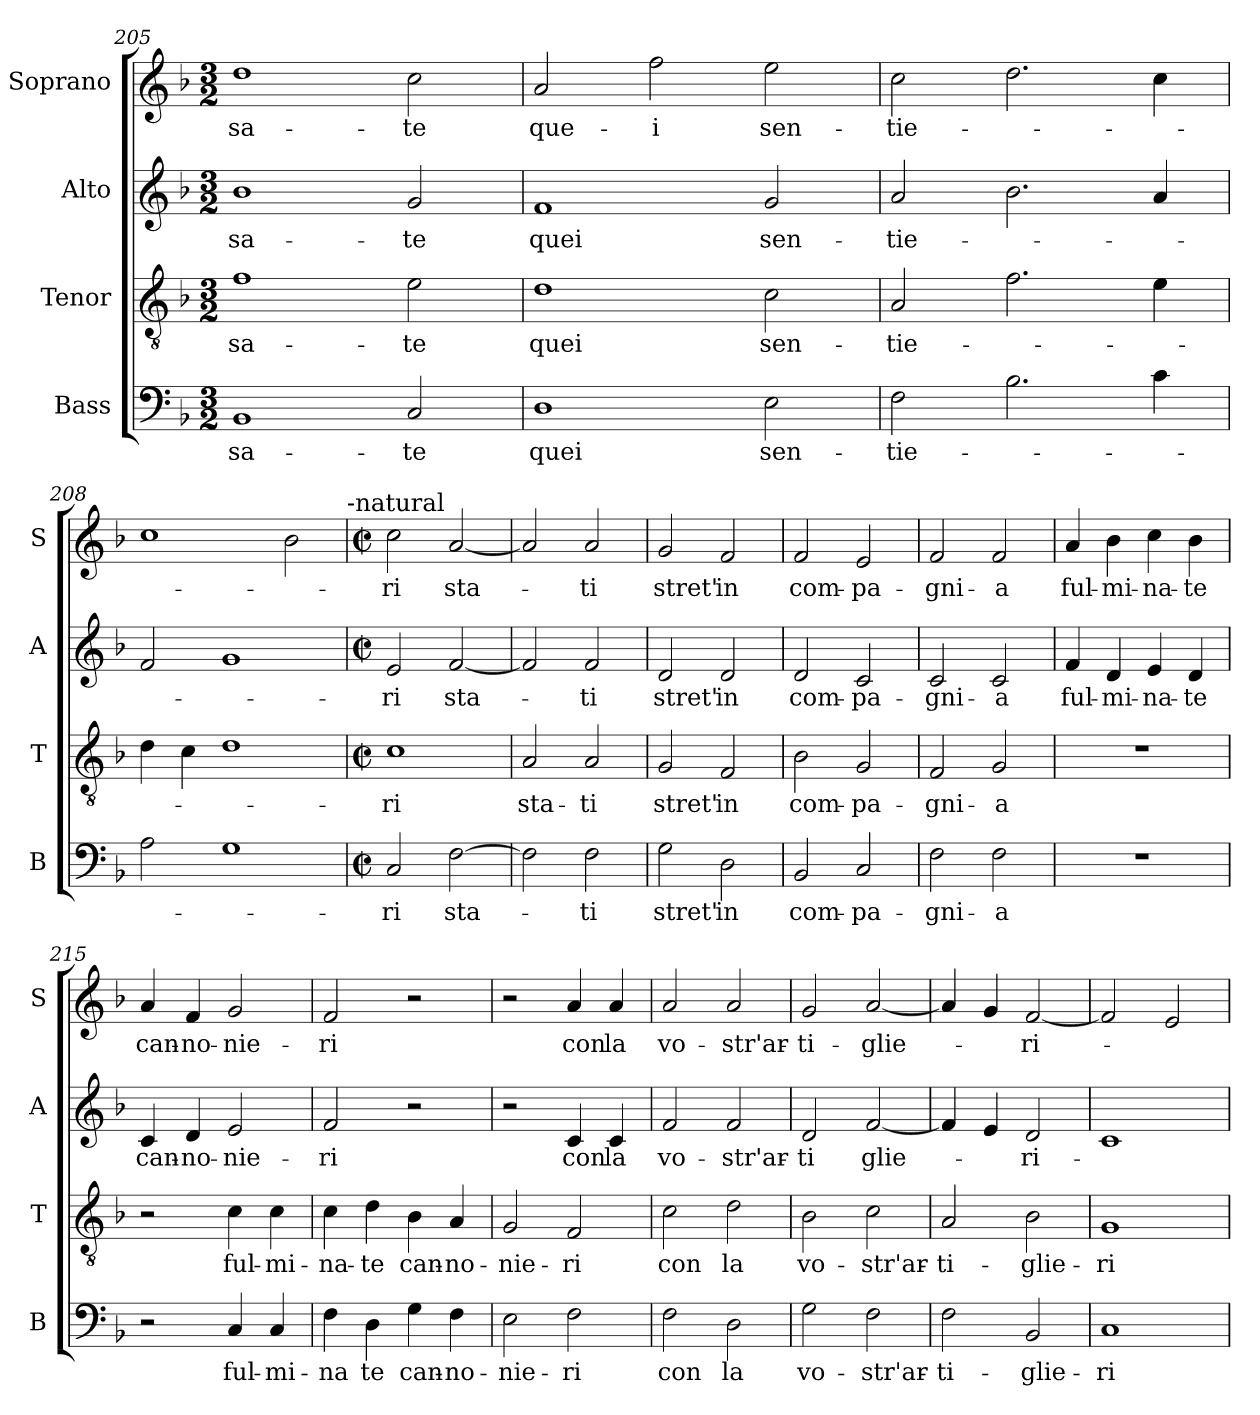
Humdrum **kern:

**kern	**text	**kern	**text	**kern	**text	**kern	**text
*part4	*part4	*part3	*part3	*part2	*part2	*part1	*part1
*staff4	*staff4	*staff3	*staff3	*staff2	*staff2	*staff1	*staff1
*I"Bass	*	*I"Tenor	*	*I"Alto	*	*I"Soprano	*
*I'B	*	*I'T	*	*I'A	*	*I'S	*
*clefF4	*	*clefGv2	*	*clefG2	*	*clefG2	*
*k[b-]	*	*k[b-]	*	*k[b-]	*	*k[b-]	*
*F:	*	*F:	*	*F:	*	*F:	*
*M3/2	*	*M3/2	*	*M3/2	*	*M3/2	*
=205	=205	=205	=205	=205	=205	=205	=205
1BB-	-sa-	1f	-sa-	1b-	-sa-	1dd	-sa-
2C/	-te	2e\	-te	2g/	-te	2cc\	-te
=206	=206	=206	=206	=206	=206	=206	=206
1D	quei	1d	quei	1f	quei	2a/	que-
.	.	.	.	.	.	2ff\	-i
2E\	sen-	2c\	sen-	2g/	sen-	2ee\	sen-
=207	=207	=207	=207	=207	=207	=207	=207
2F\	-tie-	2A/	-tie-	2a/	-tie-	2cc\	-tie-
2.B-\	.	2.f\	.	2.b-\	.	2.dd\	.
4c\	.	4e\	.	4a/	.	4cc\	.
=208	=208	=208	=208	=208	=208	=208	=208
2A\	.	4d\	.	2f/	.	1cc	.
.	.	4c\	.	.	.	.	.
1G	.	1d	.	1g	.	.	.
.	.	.	.	.	.	2b-\	.
!	!	!	!	!	!	!LO:TX:a:t=-natural	!
=209	=209	=209	=209	=209	=209	=209	=209
*M2/2	*	*M2/2	*	*M2/2	*	*M2/2	*
*met(c|)	*	*met(c|)	*	*met(c|)	*	*met(c|)	*
2C/	-ri	1c	-ri	2e/	-ri	2cc\	-ri
[2F\	sta-	.	.	[2f/	sta-	[2a/	sta-
=210	=210	=210	=210	=210	=210	=210	=210
2F\]	.	2A/	sta-	2f/]	.	2a/]	.
2F\	-ti	2A/	-ti	2f/	-ti	2a/	-ti
!!LO:LB:g=z
=211	=211	=211	=211	=211	=211	=211	=211
2G\	stret'	2G/	stret'	2d/	stret'	2g/	stret'
2D\	in	2F/	in	2d/	in	2f/	in
=212	=212	=212	=212	=212	=212	=212	=212
2BB-/	com-	2B-\	com-	2d/	com-	2f/	com-
2C/	-pa-	2G/	-pa-	2c/	-pa-	2e/	-pa-
=213	=213	=213	=213	=213	=213	=213	=213
2F\	-gni-	2F/	-gni-	2c/	-gni-	2f/	-gni-
2F\	-a	2G/	-a	2c/	-a	2f/	-a
=214	=214	=214	=214	=214	=214	=214	=214
1r	.	1r	.	4f/	ful-	4a/	ful-
.	.	.	.	4d/	-mi-	4b-\	-mi-
.	.	.	.	4e/	-na-	4cc\	-na-
.	.	.	.	4d/	-te	4b-\	-te
=215	=215	=215	=215	=215	=215	=215	=215
2r	.	2r	.	4c/	can-	4a/	can-
.	.	.	.	4d/	-no-	4f/	-no-
4C/	ful-	4c\	ful-	2e/	-nie-	2g/	-nie-
4C/	-mi-	4c\	-mi-	.	.	.	.
=216	=216	=216	=216	=216	=216	=216	=216
4F\	-na	4c\	-na-	2f/	-ri	2f/	-ri
4D\	te	4d\	-te	.	.	.	.
4G\	can-	4B-\	can-	2r	.	2r	.
4F\	-no-	4A/	-no-	.	.	.	.
=217	=217	=217	=217	=217	=217	=217	=217
2E\	-nie-	2G/	-nie-	2r	.	2r	.
2F\	-ri	2F/	-ri	4c/	con	4a/	con
.	.	.	.	4c/	la	4a/	la
!!LO:PB:g=z
=218	=218	=218	=218	=218	=218	=218	=218
2F\	con	2c\	con	2f/	vo-	2a/	vo-
2D\	la	2d\	la	2f/	-str'ar-	2a/	-str'ar-
=219	=219	=219	=219	=219	=219	=219	=219
2G\	vo-	2B-\	vo-	2d/	-ti	2g/	-ti-
2F\	-str'ar-	2c\	-str'ar-	[2f/	glie-	[2a/	-glie-
=220	=220	=220	=220	=220	=220	=220	=220
2F\	-ti-	2A/	-ti-	4f/]	.	4a/]	.
.	.	.	.	4e/	.	4g/	.
2BB-/	-glie-	2B-\	-glie-	2d/	-ri-	[2f/	-ri-
=221	=221	=221	=221	=221	=221	=221	=221
1C	-ri-	1G	-ri-	1c	.	2f/]	.
.	.	.	.	.	.	2e/	.
=	=	=	=	=	=	=	=
*-	*-	*-	*-	*-	*-	*-	*-
